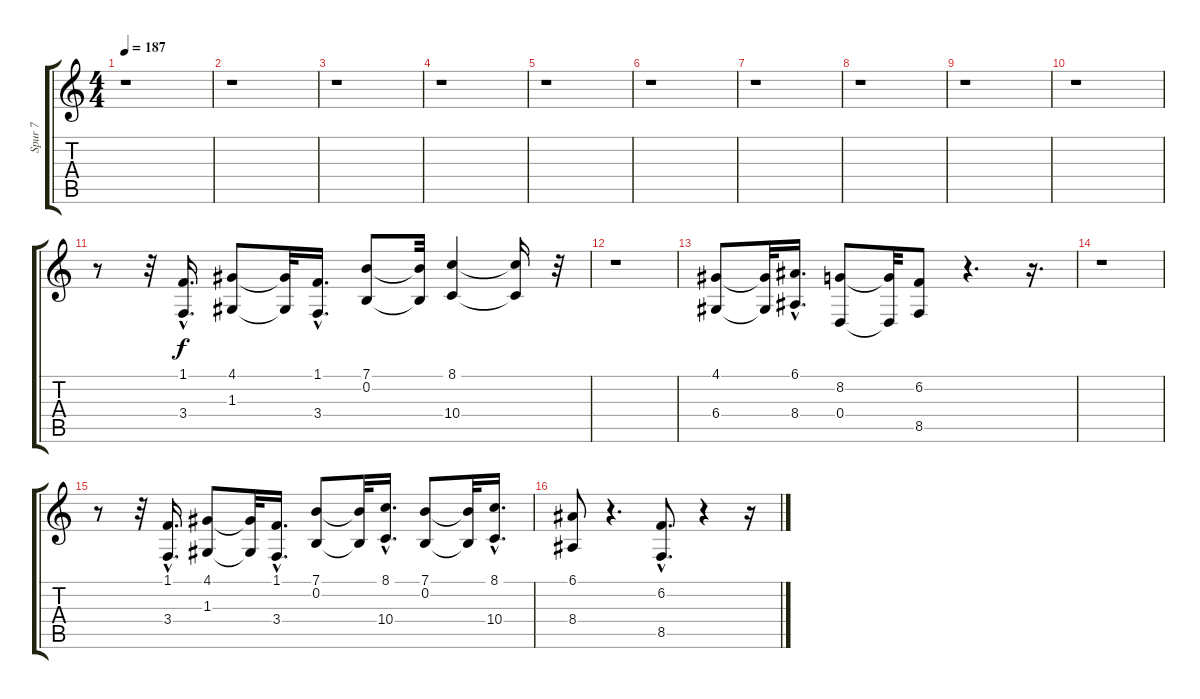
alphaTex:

\track ("Spur 7" "Spur 7") {instrument brasssection}
\staff {score tabs}
\tuning (E4 B3 G3 D3 A2 E2) {hide}
\ts (4 4)
\tempo 187
\clef g2
\ks c
r.1{dy f} |
r.1 |
r.1 |
r.1 |
r.1 |
r.1 |
r.1 |
r.1 |
r.1 |
r.1 |
r.8 r.32 (1.1{hac} 3.4{hac}).16{d} (4.1 1.3).8 (4.1{t} 1.3{t}).32 (1.1{hac} 3.4{hac}).16{d} (7.1 0.2).8 (7.1{t} 0.2{t}).32 (8.1 10.4).4 (8.1{t} 10.4{t}).16 r.32 |
r.1 |
(4.1 6.4).8 (4.1{t} 6.4{t}).32 (6.1{hac} 8.4{hac}).16{d} (8.2 0.4).8 (8.2{t} 0.4{t}).32 (6.2 8.5).8 r.4{d} r.16{d} |
r.1 |
r.8 r.32 (1.1{hac} 3.4{hac}).16{d} (4.1 1.3).8 (4.1{t} 1.3{t}).32 (1.1 3.4{hac}).16{d} (7.1 0.2).8 (7.1{t} 0.2{t}).32 (8.1{hac} 10.4{hac}).16{d} (7.1 0.2).8 (7.1{t} 0.2{t}).32 (8.1{hac} 10.4{hac}).16{d} |
(6.1 8.4).8 r.4{d} (6.2{hac} 8.5{hac}).8{d} r.4 r.16
